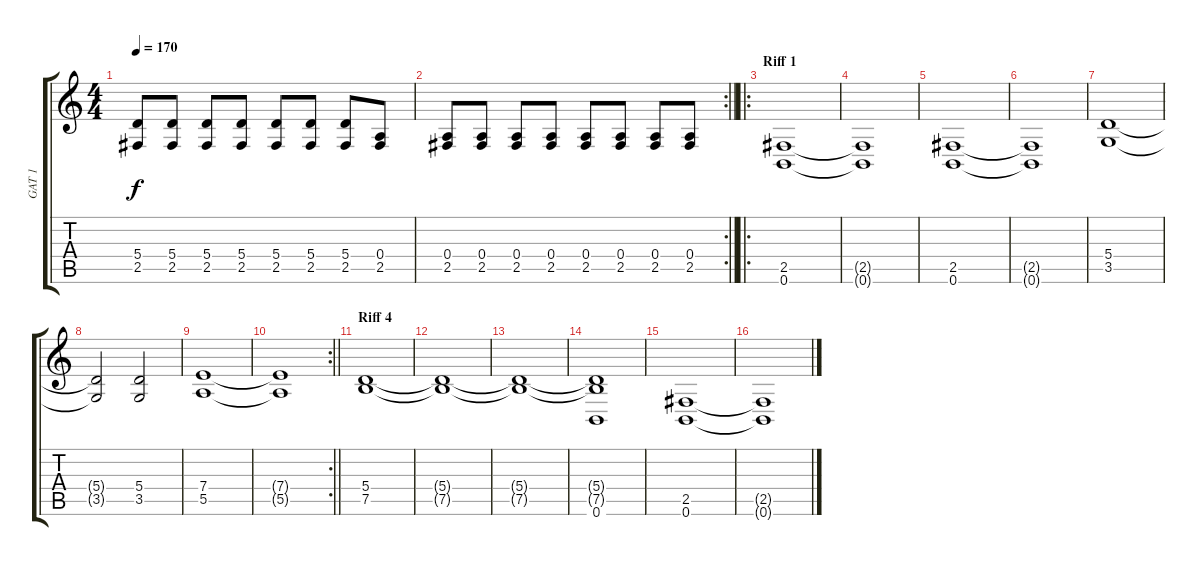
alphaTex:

\track ("GAT 1" "GAT 1") {instrument distortionguitar}
\staff {score tabs}
\tuning (B3 Gb3 D3 A2 E2 B1) {hide}
\ts (4 4)
\tempo 170
\clef g2
\ks c
(5.4 2.5).8{dy f} (5.4 2.5).8 (5.4 2.5).8 (5.4 2.5).8 (5.4 2.5).8 (5.4 2.5).8 (5.4 2.5).8 (0.4 2.5).8 |
\rc 2
\barLineRight lightlight
(0.4 2.5).8 (0.4 2.5).8 (0.4 2.5).8 (0.4 2.5).8 (0.4 2.5).8 (0.4 2.5).8 (0.4 2.5).8 (0.4 2.5).8 |
\ro
\section ("" "Riff 1")
(2.5 0.6).1 |
(2.5{t} 0.6{t}).1 |
(2.5 0.6).1 |
(2.5{t} 0.6{t}).1 |
(5.4 3.5).1 |
(5.4{t} 3.5{t}).2 (5.4 3.5).2 |
(7.4 5.5).1 |
\rc 2
\barLineRight lightlight
(7.4{t} 5.5{t}).1 |
\section ("" "Riff 4")
(5.4 7.5).1 |
(5.4{t} 7.5{t}).1 |
(5.4{t} 7.5{t}).1 |
(5.4{t} 7.5{t} 0.6).1 |
(2.5 0.6).1 |
(2.5{t} 0.6{t}).1
